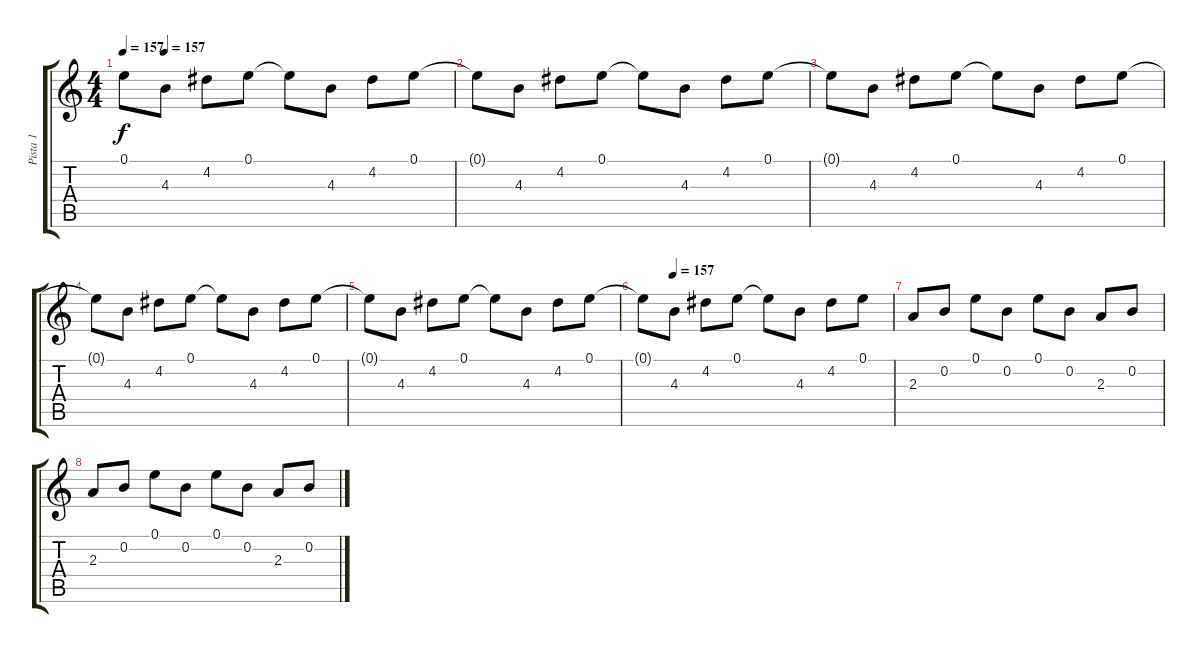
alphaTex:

\track ("Pista 1" "Pista 1") {instrument acousticguitarsteel}
\staff {score tabs}
\tuning (E4 B3 G3 D3 A2 E2) {hide}
\ts (4 4)
\tempo 157
\tempo (157 0.125)
\clef g2
\ks c
0.1{t}.8{dy f} 4.3.8 4.2.8 0.1.8 0.1{t}.8 4.3.8 4.2.8 0.1.8 |
0.1{t}.8 4.3.8 4.2.8 0.1.8 0.1{t}.8 4.3.8 4.2.8 0.1.8 |
0.1{t}.8 4.3.8 4.2.8 0.1.8 0.1{t}.8 4.3.8 4.2.8 0.1.8 |
0.1{t}.8 4.3.8 4.2.8 0.1.8 0.1{t}.8 4.3.8 4.2.8 0.1.8 |
0.1{t}.8 4.3.8 4.2.8 0.1.8 0.1{t}.8 4.3.8 4.2.8 0.1.8 |
\tempo (157 0.125)
0.1{t}.8 4.3.8 4.2.8 0.1.8 0.1{t}.8 4.3.8 4.2.8 0.1.8 |
2.3.8 0.2.8 0.1.8 0.2.8 0.1.8 0.2.8 2.3.8 0.2.8 |
2.3.8 0.2.8 0.1.8 0.2.8 0.1.8 0.2.8 2.3.8 0.2.8
